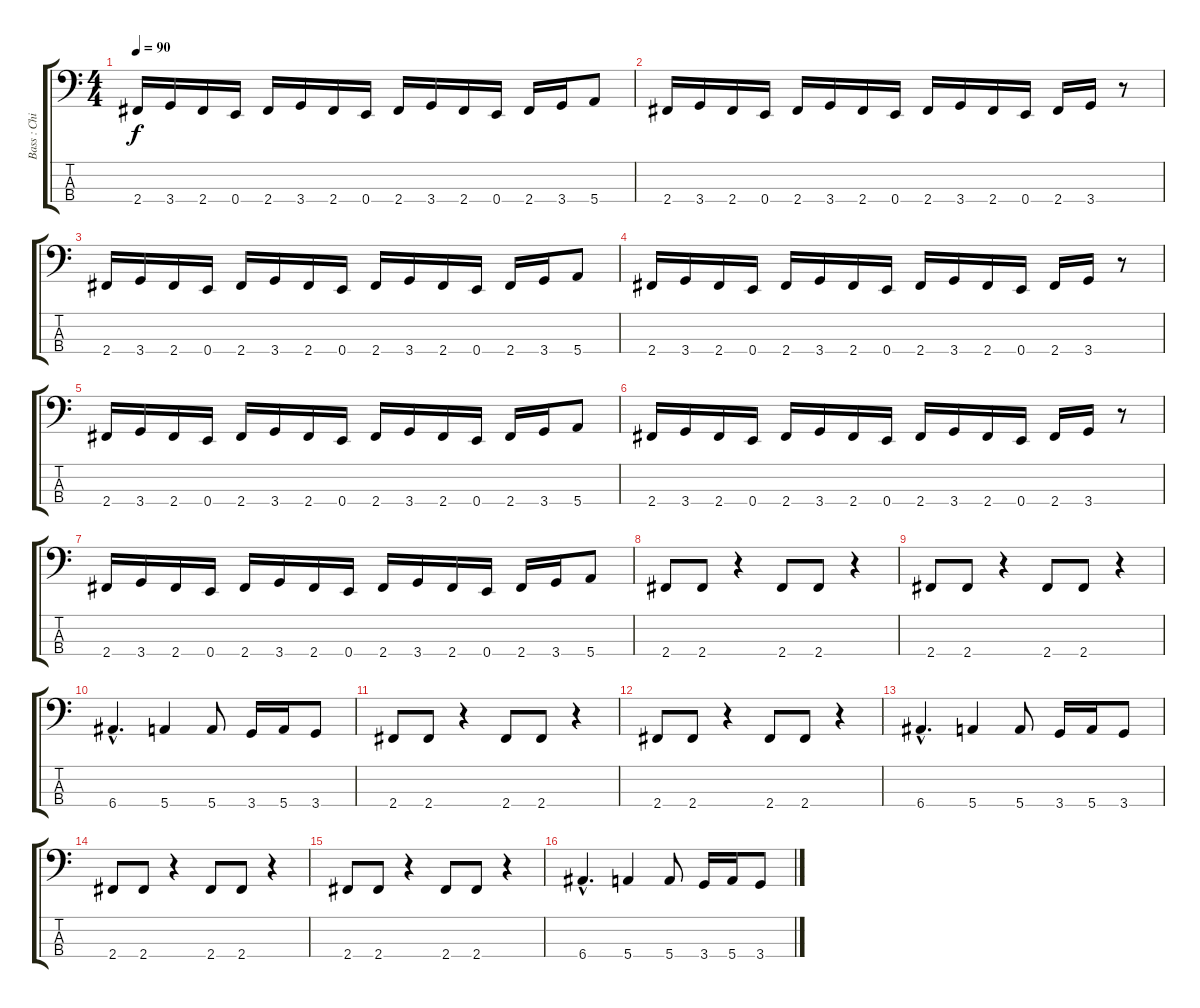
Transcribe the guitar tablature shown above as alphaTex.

\track ("Bass : Chi Cheng" "Bass : Chi") {instrument electricbassfinger}
\staff {score tabs}
\tuning (G2 D2 A1 E1) {hide}
\ts (4 4)
\tempo 90
\clef f4
\ks c
2.4.16{dy f} 3.4.16 2.4.16 0.4.16 2.4.16 3.4.16 2.4.16 0.4.16 2.4.16 3.4.16 2.4.16 0.4.16 2.4.16 3.4.16 5.4.8 |
2.4.16 3.4.16 2.4.16 0.4.16 2.4.16 3.4.16 2.4.16 0.4.16 2.4.16 3.4.16 2.4.16 0.4.16 2.4.16 3.4.16 r.8 |
2.4.16 3.4.16 2.4.16 0.4.16 2.4.16 3.4.16 2.4.16 0.4.16 2.4.16 3.4.16 2.4.16 0.4.16 2.4.16 3.4.16 5.4.8 |
2.4.16 3.4.16 2.4.16 0.4.16 2.4.16 3.4.16 2.4.16 0.4.16 2.4.16 3.4.16 2.4.16 0.4.16 2.4.16 3.4.16 r.8 |
2.4.16 3.4.16 2.4.16 0.4.16 2.4.16 3.4.16 2.4.16 0.4.16 2.4.16 3.4.16 2.4.16 0.4.16 2.4.16 3.4.16 5.4.8 |
2.4.16 3.4.16 2.4.16 0.4.16 2.4.16 3.4.16 2.4.16 0.4.16 2.4.16 3.4.16 2.4.16 0.4.16 2.4.16 3.4.16 r.8 |
2.4.16 3.4.16 2.4.16 0.4.16 2.4.16 3.4.16 2.4.16 0.4.16 2.4.16 3.4.16 2.4.16 0.4.16 2.4.16 3.4.16 5.4.8 |
2.4.8 2.4.8 r.4 2.4.8 2.4.8 r.4 |
2.4.8 2.4.8 r.4 2.4.8 2.4.8 r.4 |
6.4{hac}.4{d} 5.4.4 5.4.8 3.4.16 5.4.16 3.4.8 |
2.4.8 2.4.8 r.4 2.4.8 2.4.8 r.4 |
2.4.8 2.4.8 r.4 2.4.8 2.4.8 r.4 |
6.4{hac}.4{d} 5.4.4 5.4.8 3.4.16 5.4.16 3.4.8 |
2.4.8 2.4.8 r.4 2.4.8 2.4.8 r.4 |
2.4.8 2.4.8 r.4 2.4.8 2.4.8 r.4 |
6.4{hac}.4{d} 5.4.4 5.4.8 3.4.16 5.4.16 3.4.8
